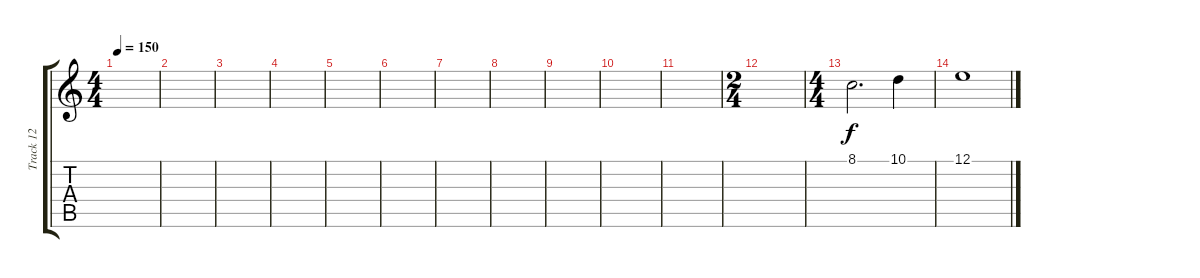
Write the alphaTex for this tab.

\track ("Track 12" "Track 12") {instrument choiraahs}
\staff {score tabs}
\tuning (E4 B3 G3 D3 A2 E2) {hide}
\ts (4 4)
\tempo 150
\clef g2
\ks c
|
|
|
|
|
|
|
|
|
|
|
\ts (2 4)
|
\ts (4 4)
8.1.2{d instrument fx7echoes} 10.1.4 |
12.1.1
